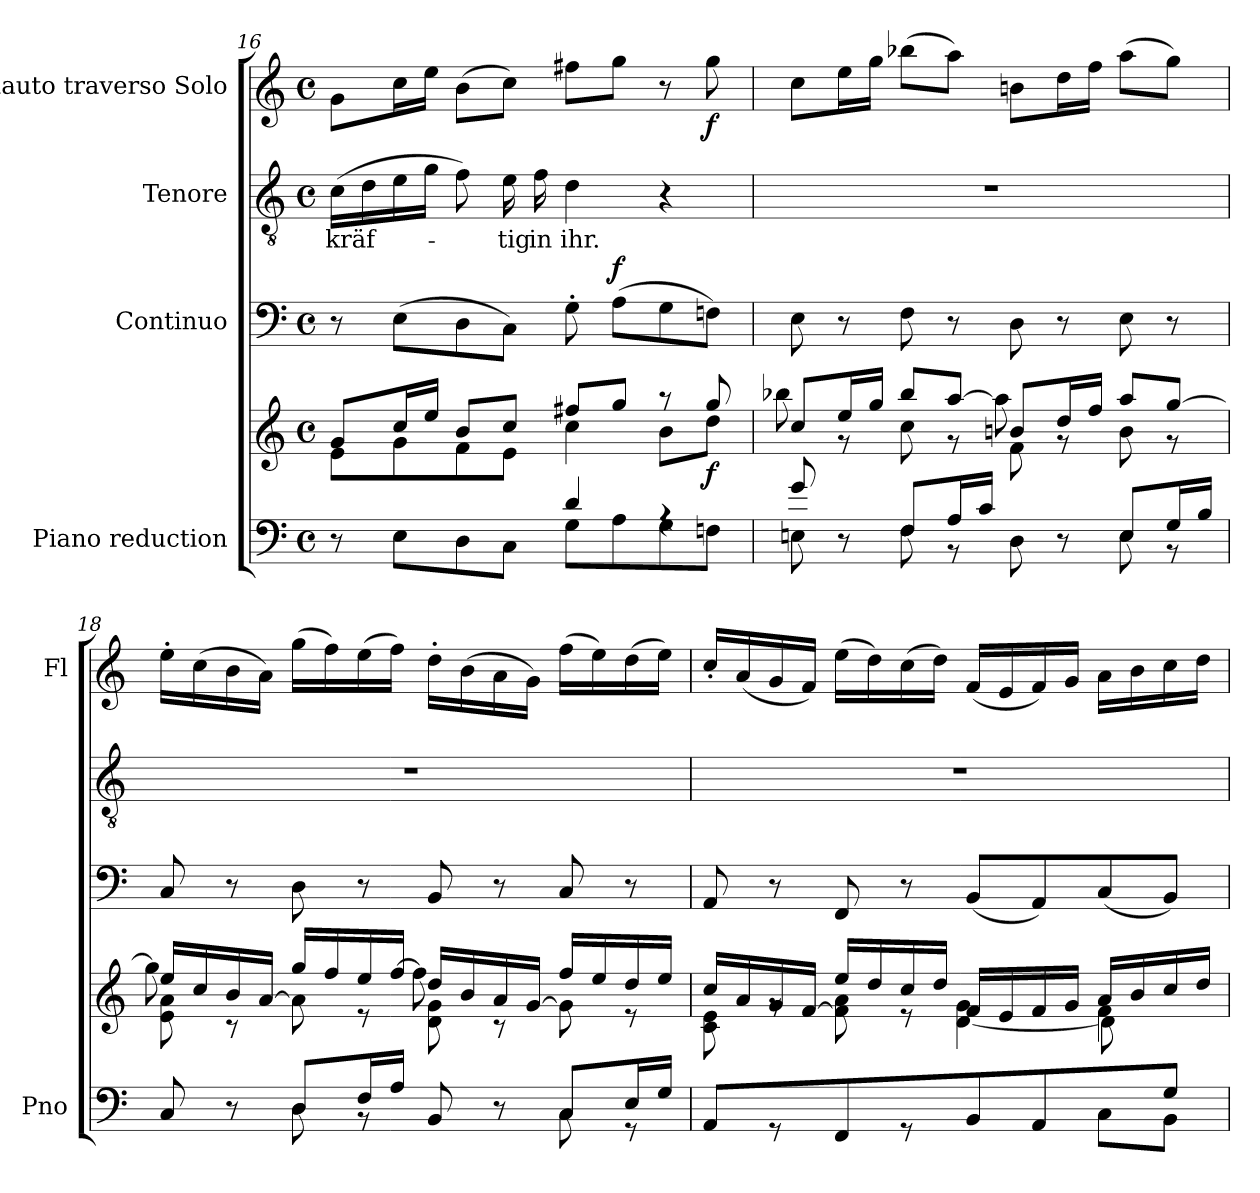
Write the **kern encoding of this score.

**kern	**kern	**dynam	**kern	**dynam	**kern	**text	**kern	**dynam
*part4	*part4	*part4	*part3	*part3	*part2	*part2	*part1	*part1
*staff5	*staff4	*staff4/5	*staff3	*staff3	*staff2	*staff2	*staff1	*staff1
*I"Piano reduction	*	*	*I"Continuo	*	*I"Tenore	*	*I"Flauto traverso Solo	*
*I'Pno	*	*	*	*	*	*	*I'Fl	*
*clefF4	*clefG2	*	*clefF4	*	*clefGv2	*	*clefG2	*
*k[]	*k[]	*	*k[]	*	*k[]	*	*k[]	*
*M4/4	*M4/4	*	*M4/4	*	*M4/4	*	*M4/4	*
*met(c)	*met(c)	*	*met(c)	*	*met(c)	*	*met(c)	*
=16	=16	=16	=16	=16	=16	=16	=16	=16
*^	*^	*	*	*	*	*	*	*
!	!	!	!	!	!	!	!	!LO:LY:b	!	!
8r	8ryy	8g/L	8e\L	.	8r	.	(>16c\LL	kräf-	8g\L	.
.	.	.	.	.	.	.	16d\	.	.	.
8ryy	8E\L	16cc/L	8g\	.	(>8E\L	.	16e\	.	16cc\L	.
.	.	16ee/JJ	.	.	.	.	16g\JJ	.	16ee\JJ	.
4ryy	8D\	8b/L	8f\	.	8D\	.	8f\)	.	(>8b\L	.
!	!	!	!	!	!	!	!	!LO:LY:b	!	!
.	8C\J	8cc/J	8e\J	.	8C\J)	.	16e\	-tig	8cc\J)	.
!	!	!	!	!	!	!	!	!LO:LY:b	!	!
.	.	.	.	.	.	.	16f\	in	.	.
!	!	!	!	!	!	!	!	!LO:LY:b	!	!
4d/	8G\L	8ff#X/L	4cc\	.	8G'\	.	4d\	ihr.	8ff#X\L	.
!	!	!	!	!	!	!LO:DY:a	!	!	!	!
.	8A\	8gg/J	.	.	(>8A\L	f	.	.	8gg\J	.
4rA	8G\	8r	8b\L	.	8G\	.	4r	.	8r	.
!	!	!	!	!LO:DY:b	!	!	!	!	!	!LO:DY:b
.	8Fn\J	8gg/	8dd\J	f	8Fn\J)	.	.	.	8gg\	f
=17	=17	=17	=17	=17	=17	=17	=17	=17	=17	=17
*	*	*	*^	*	*	*	*	*	*	*
8g/	8En\	8cc/L	8bb-X\	2ryy	.	8E\	.	1r	.	8cc\L	.
8r	8ryy	16ee/L	8r	.	.	8r	.	.	.	16ee\L	.
.	.	16gg/JJ	.	.	.	.	.	.	.	16gg\JJ	.
8F/L	8F\	8bb-/L	8cc\	.	.	8F\	.	.	.	(>8bb-X\L	.
16A/L	8r	[8aa/J	8r	.	.	8r	.	.	.	8aa\J)	.
16c/JJ	.	.	.	.	.	.	.	.	.	.	.
8ryy	8D\	8bn/L	8aa\]	8f\	.	8D\	.	.	.	8bn\L	.
8r	8ryy	16dd/L	8r	4.ryy	.	8r	.	.	.	16dd\L	.
.	.	16ff/JJ	.	.	.	.	.	.	.	16ff\JJ	.
8E/L	8E\	8aa/L	8b\	.	.	8E\	.	.	.	(>8aa\L	.
16G/L	8r	[8gg/J	8r	.	.	8r	.	.	.	8gg\J)	.
16B/JJ	.	.	.	.	.	.	.	.	.	.	.
=18	=18	=18	=18	=18	=18	=18	=18	=18	=18	=18	=18
8C/	8ryy	16ee/LL	8e\ 8a\	8gg\]	.	8C/	.	1r	.	16ee'\LL	.
.	.	16cc/	.	.	.	.	.	.	.	(>16cc\	.
8r	8ryy	16b/	8r	4.ryy	.	8r	.	.	.	16b\	.
.	.	[16a/JJ	.	.	.	.	.	.	.	16a\JJ)	.
8D/L	8D\	16gg/LL	8a\]	.	.	8D\	.	.	.	(>16gg\LL	.
.	.	16ff/	.	.	.	.	.	.	.	16ff\)	.
16F/L	8r	16ee/	8r	.	.	8r	.	.	.	(>16ee\	.
16A/JJ	.	[16ff/JJ	.	.	.	.	.	.	.	16ff\JJ)	.
8BB/	8ryy	16dd/LL	8d\ 8g\	8ff\]	.	8BB/	.	.	.	16dd'\LL	.
.	.	16b/	.	.	.	.	.	.	.	(>16b\	.
8r	8ryy	16a/	8r	4.ryy	.	8r	.	.	.	16a\	.
.	.	[16g/JJ	.	.	.	.	.	.	.	16g\JJ)	.
8C/L	8C\	16ff/LL	8g\]	.	.	8C/	.	.	.	(>16ff\LL	.
.	.	16ee/	.	.	.	.	.	.	.	16ee\)	.
16E/L	8r	16dd/	8r	.	.	8r	.	.	.	(>16dd\	.
16G/JJ	.	16ee/JJ	.	.	.	.	.	.	.	16ee\JJ)	.
!!LO:LB:g=z
=19	=19	=19	=19	=19	=19	=19	=19	=19	=19	=19	=19
8AA/	8ryy	16cc/LL	8c\ 8e\	2.ryy	.	8AA/	.	1r	.	16cc'/LL	.
.	.	16a/	.	.	.	.	.	.	.	(<16a/	.
8r	8ryy	16g/	8rg	.	.	8r	.	.	.	16g/	.
.	.	[16f/JJ	.	.	.	.	.	.	.	16f/JJ)	.
8FF/	8ryy	16ee/LL	8f\] 8a\	.	.	8FF/	.	.	.	(>16ee\LL	.
.	.	16dd/	.	.	.	.	.	.	.	16dd\)	.
8r	8ryy	16cc/	8r	.	.	8r	.	.	.	(>16cc\	.
.	.	16dd/JJ	.	.	.	.	.	.	.	16dd\JJ)	.
8BB/L	4ryy	16f/LL	[4d\ 4g\	.	.	(<8BB/L	.	.	.	(<16f/LL	.
.	.	16e/	.	.	.	.	.	.	.	16e/	.
8AA/J	.	16f/	.	.	.	8AA/)	.	.	.	16f/)	.
.	.	16g/JJ	.	.	.	.	.	.	.	16g/JJ	.
8ryy	8C\L	16a/LL	4f\	8d\L]	.	(<8C/	.	.	.	16a\LL	.
.	.	16b/	.	.	.	.	.	.	.	16b\	.
8G/J	8BB\J	16cc/	.	8ryy	.	8BB/J)	.	.	.	16cc\	.
.	.	16dd/JJ	.	.	.	.	.	.	.	16dd\JJ	.
*v	*v	*	*	*	*	*	*	*	*	*	*
*	*v	*v	*v	*	*	*	*	*	*	*
=	=	=	=	=	=	=	=	=
*-	*-	*-	*-	*-	*-	*-	*-	*-
